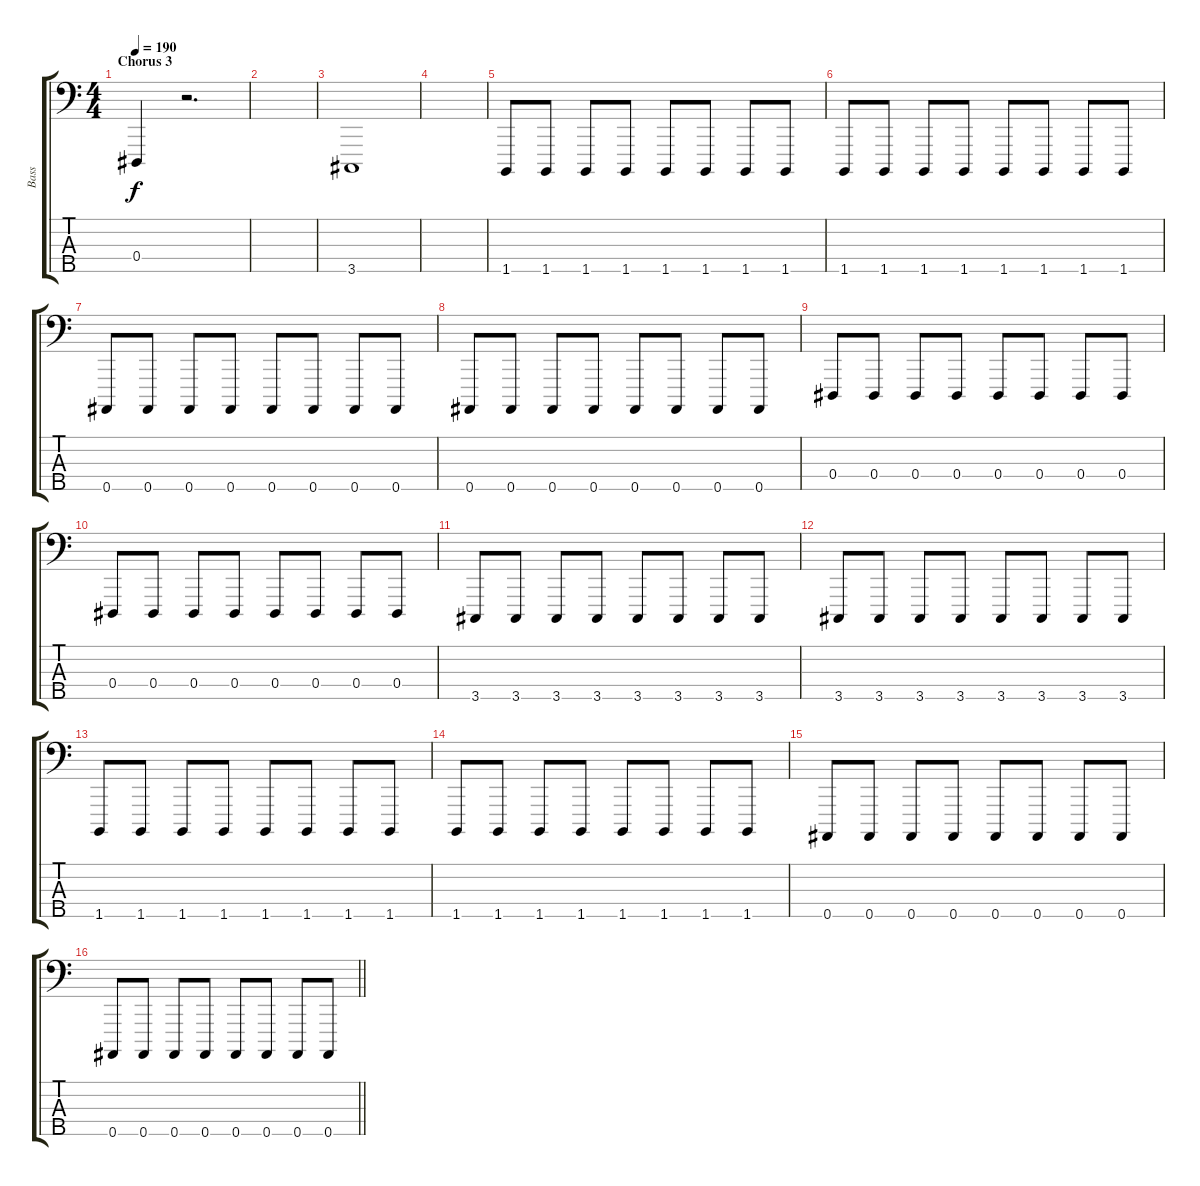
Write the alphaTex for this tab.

\track ("Bass" "Bass") {instrument lead8bassandlead}
\staff {score tabs}
\tuning (Gb2 Db2 Ab1 Eb1 Bb0) {hide}
\ts (4 4)
\section ("" "Chorus 3")
\tempo 190
\clef f4
\ks c
0.4.4{dy f} r.2{d} |
|
3.5.1 |
|
1.5.8 1.5.8 1.5.8 1.5.8 1.5.8 1.5.8 1.5.8 1.5.8 |
1.5.8 1.5.8 1.5.8 1.5.8 1.5.8 1.5.8 1.5.8 1.5.8 |
0.5.8 0.5.8 0.5.8 0.5.8 0.5.8 0.5.8 0.5.8 0.5.8 |
0.5.8 0.5.8 0.5.8 0.5.8 0.5.8 0.5.8 0.5.8 0.5.8 |
0.4.8 0.4.8 0.4.8 0.4.8 0.4.8 0.4.8 0.4.8 0.4.8 |
0.4.8 0.4.8 0.4.8 0.4.8 0.4.8 0.4.8 0.4.8 0.4.8 |
3.5.8 3.5.8 3.5.8 3.5.8 3.5.8 3.5.8 3.5.8 3.5.8 |
3.5.8 3.5.8 3.5.8 3.5.8 3.5.8 3.5.8 3.5.8 3.5.8 |
1.5.8 1.5.8 1.5.8 1.5.8 1.5.8 1.5.8 1.5.8 1.5.8 |
1.5.8 1.5.8 1.5.8 1.5.8 1.5.8 1.5.8 1.5.8 1.5.8 |
0.5.8 0.5.8 0.5.8 0.5.8 0.5.8 0.5.8 0.5.8 0.5.8 |
\barLineRight lightlight
0.5.8 0.5.8 0.5.8 0.5.8 0.5.8 0.5.8 0.5.8 0.5.8
